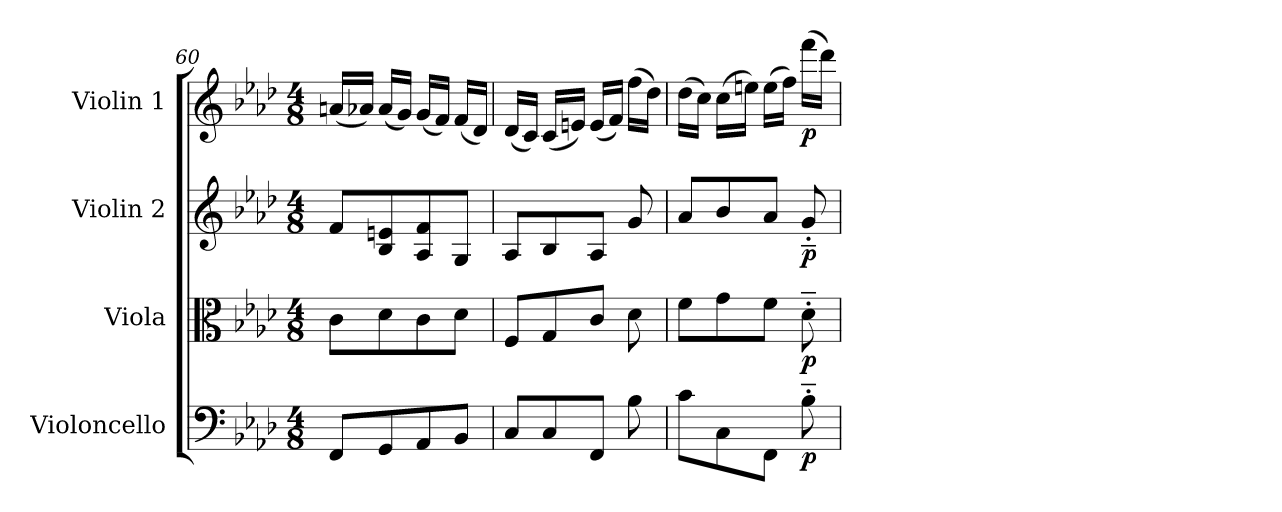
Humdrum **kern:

**kern	**dynam	**kern	**dynam	**kern	**dynam	**kern	**dynam
*part4	*part4	*part3	*part3	*part2	*part2	*part1	*part1
*staff4	*staff4	*staff3	*staff3	*staff2	*staff2	*staff1	*staff1
*I"Violoncello	*	*I"Viola	*	*I"Violin 2	*	*I"Violin 1	*
*I'Vc	*	*I'Vla	*	*I'Vln	*	*I'Vln	*
*clefF4	*	*clefC3	*	*clefG2	*	*clefG2	*
*k[b-e-a-d-]	*	*k[b-e-a-d-]	*	*k[b-e-a-d-]	*	*k[b-e-a-d-]	*
*M4/8	*	*M4/8	*	*M4/8	*	*M4/8	*
=60	=60	=60	=60	=60	=60	=60	=60
8FF/L	.	8c\L	.	8f/L	.	(16an/LL	.
.	.	.	.	.	.	16a-X/JJ)	.
8GG/	.	8d-\	.	8B-/ 8en/	.	(16a-/LL	.
.	.	.	.	.	.	16g/JJ)	.
8AA-/	.	8c\	.	8A-/ 8f/	.	(16g/LL	.
.	.	.	.	.	.	16f/JJ)	.
8BB-/J	.	8d-\J	.	8G/J	.	(16f/LL	.
.	.	.	.	.	.	16d-/JJ)	.
=61	=61	=61	=61	=61	=61	=61	=61
8C/L	.	8F/L	.	8A-/L	.	(16d-/LL	.
.	.	.	.	.	.	16c/JJ)	.
8C/	.	8G/	.	8B-/	.	(16c/LL	.
.	.	.	.	.	.	16en/JJ)	.
8FF/J	.	8c/J	.	8A-/J	.	(16e/LL	.
.	.	.	.	.	.	16f/JJ)	.
8B-\	.	8d-\	.	8g/	.	(16ff\LL	.
.	.	.	.	.	.	16dd-\JJ)	.
!!LO:LB:g=z
=62	=62	=62	=62	=62	=62	=62	=62
8c\L	.	8f\L	.	8a-/L	.	(16dd-\LL	.
.	.	.	.	.	.	16cc\JJ)	.
8C\	.	8g\	.	8b-/	.	(16cc\LL	.
.	.	.	.	.	.	16een\JJ)	.
8FF\J	.	8f\J	.	8a-/J	.	(16ee\LL	.
.	.	.	.	.	.	16ff\JJ)	.
!	!LO:DY:b	!	!LO:DY:b	!	!LO:DY:b	!	!LO:DY:b
8B-'~\	p	8d-'~\	p	8g'~/	p	(16fff\LL	p
.	.	.	.	.	.	16ddd-\JJ)	.
=	=	=	=	=	=	=	=
*-	*-	*-	*-	*-	*-	*-	*-
